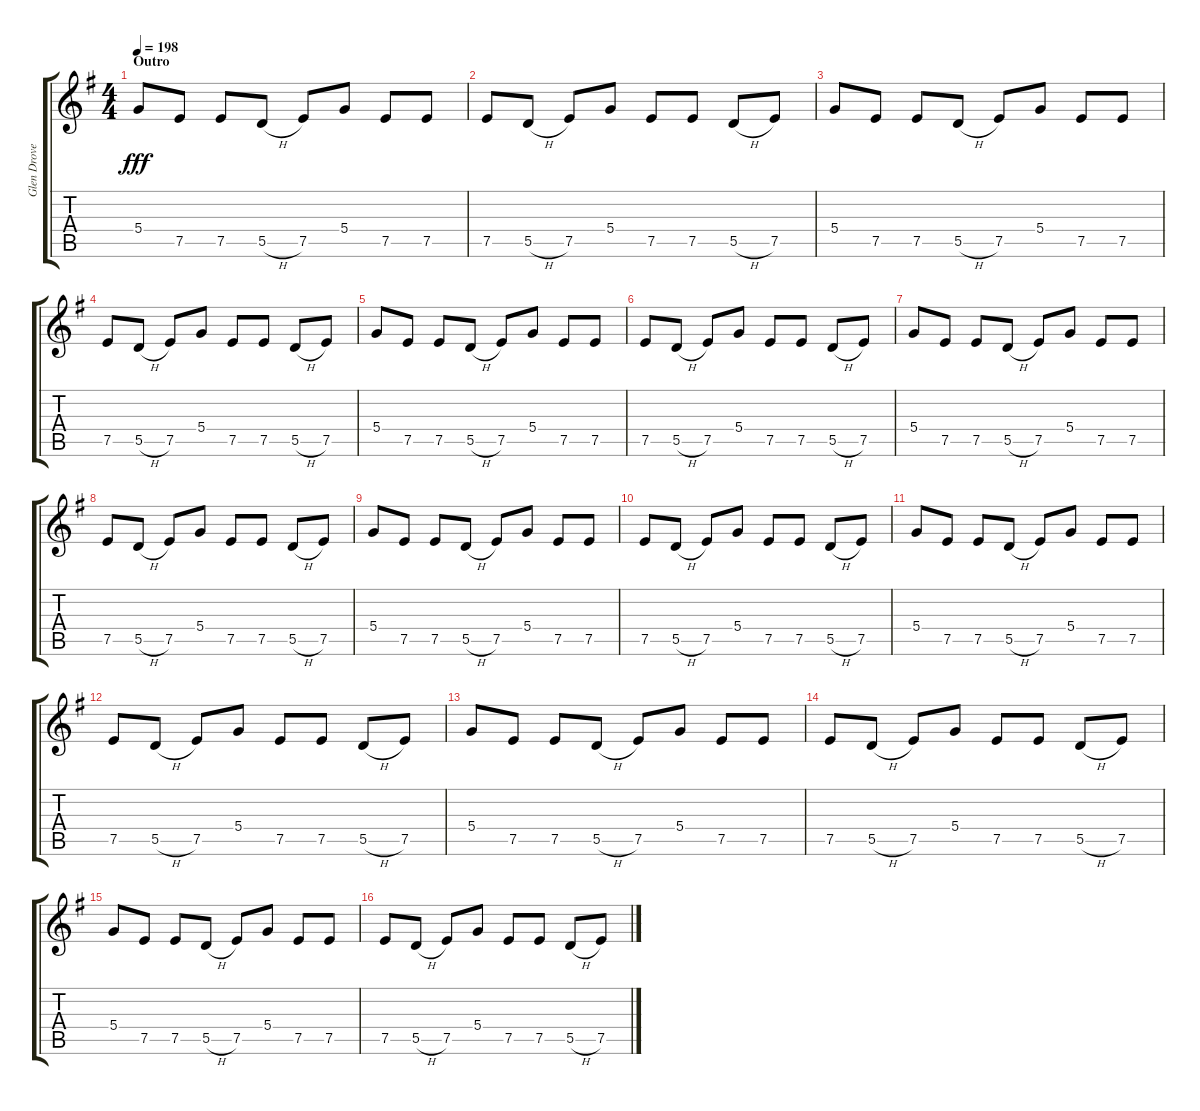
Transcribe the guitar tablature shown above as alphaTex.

\track ("Glen Drover" "Glen Drove") {instrument overdrivenguitar}
\staff {score tabs}
\tuning (E4 B3 G3 D3 A2 E2) {hide}
\ts (4 4)
\section ("" "Outro")
\tempo 198
\clef g2
\ks g
5.4.8{dy fff} 7.5.8 7.5.8 5.5{h}.8 7.5.8 5.4.8 7.5.8 7.5.8 |
7.5.8 5.5{h}.8 7.5.8 5.4.8 7.5.8 7.5.8 5.5{h}.8 7.5.8 |
5.4.8 7.5.8 7.5.8 5.5{h}.8 7.5.8 5.4.8 7.5.8 7.5.8 |
7.5.8 5.5{h}.8 7.5.8 5.4.8 7.5.8 7.5.8 5.5{h}.8 7.5.8 |
5.4.8 7.5.8 7.5.8 5.5{h}.8 7.5.8 5.4.8 7.5.8 7.5.8 |
7.5.8 5.5{h}.8 7.5.8 5.4.8 7.5.8 7.5.8 5.5{h}.8 7.5.8 |
5.4.8 7.5.8 7.5.8 5.5{h}.8 7.5.8 5.4.8 7.5.8 7.5.8 |
7.5.8 5.5{h}.8 7.5.8 5.4.8 7.5.8 7.5.8 5.5{h}.8 7.5.8 |
5.4.8 7.5.8 7.5.8 5.5{h}.8 7.5.8 5.4.8 7.5.8 7.5.8 |
7.5.8 5.5{h}.8 7.5.8 5.4.8 7.5.8 7.5.8 5.5{h}.8 7.5.8 |
5.4.8 7.5.8 7.5.8 5.5{h}.8 7.5.8 5.4.8 7.5.8 7.5.8 |
7.5.8 5.5{h}.8 7.5.8 5.4.8 7.5.8 7.5.8 5.5{h}.8 7.5.8 |
5.4.8 7.5.8 7.5.8 5.5{h}.8 7.5.8 5.4.8 7.5.8 7.5.8 |
7.5.8 5.5{h}.8 7.5.8 5.4.8 7.5.8 7.5.8 5.5{h}.8 7.5.8 |
5.4.8 7.5.8 7.5.8 5.5{h}.8 7.5.8 5.4.8 7.5.8 7.5.8 |
7.5.8 5.5{h}.8 7.5.8 5.4.8 7.5.8 7.5.8 5.5{h}.8 7.5.8
